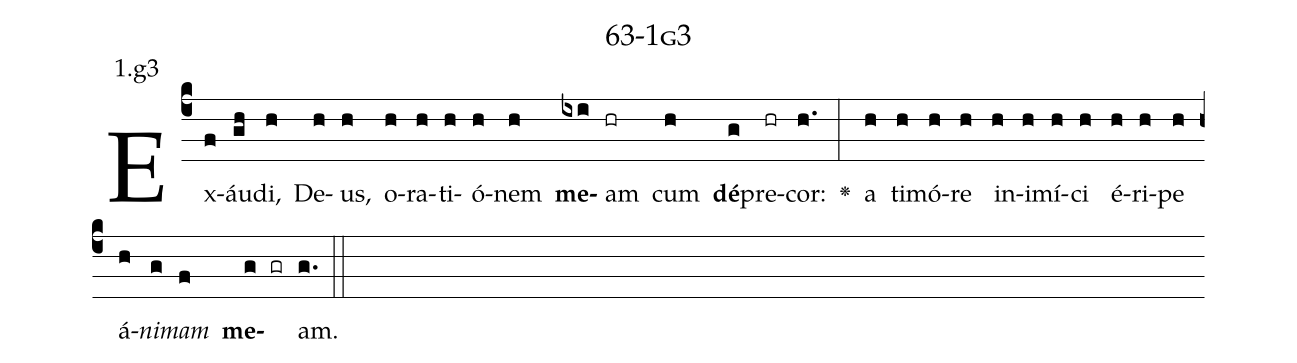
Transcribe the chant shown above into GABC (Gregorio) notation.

name: 63-1g3;
annotation: 1.g3;
%%
(c4)Ex(f)áu(gh)di,(h) De(h)us,(h) o(h)ra(h)ti(h)ó(h)nem(h) <b>me</b>(ixi)am(hr) cum(h) <b>dé</b>(g)pre(hr)cor:(h.) <v>\greheightstar</v>(:) a(h) ti(h)mó(h)re(h) in(h)i(h)mí(h)ci(h) é(h)ri(h)pe(h) á(h)<i>ni</i>(g)<i>mam</i>(f) <b>me</b>(g gr)am.(g.) (::)


%E(h) u(h) o(g) u(f) a(g) e.(g.) (::)
